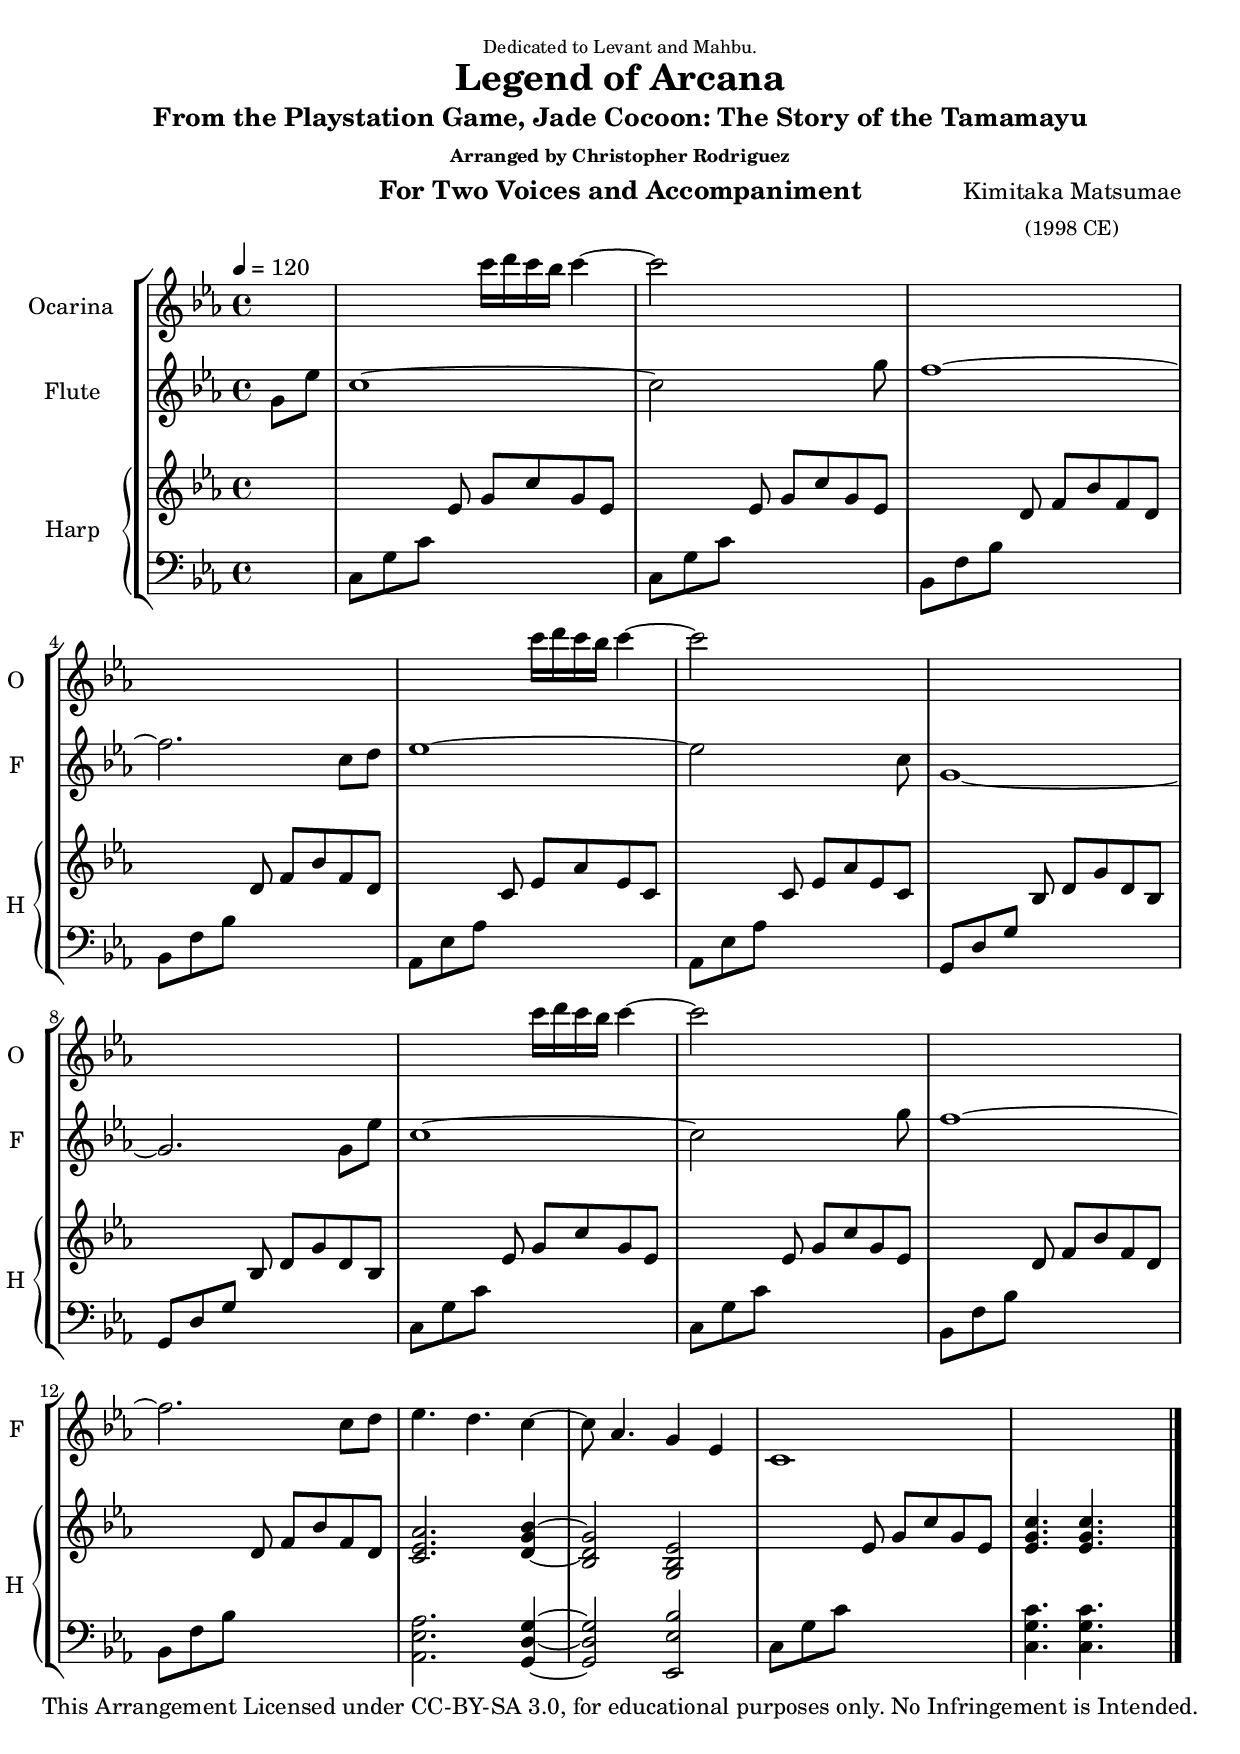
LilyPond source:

\version "2.14.2"
\header {
    dedication = \markup { \tiny "Dedicated to Levant and Mahbu." }
    title = \markup \center-column { "Legend of Arcana" }
    subtitle = "From the Playstation Game, Jade Cocoon: The Story of the Tamamayu"
    subsubtitle = \markup { \tiny "Arranged by Christopher Rodriguez" }
    composer = \markup \center-column { "Kimitaka Matsumae" \small "(1998 CE)" }       
    instrument = "For Two Voices and Accompaniment"
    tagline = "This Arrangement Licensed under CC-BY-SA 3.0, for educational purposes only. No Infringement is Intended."
}

 global = {    
       \time 4/4
       \key c \minor
       \tempo 4 = 120
}
     flute = \new Voice  {
       \global
       \set Staff.instrumentName = #"Flute "
       \set Staff.shortInstrumentName = #"F "
       \set Staff.midiInstrument = #"flute"
       g'8 ees''8 |
       c''1~ |
       c''2 s4. g''8 |
       f''1~ |
       f''2. c''8 d''8 |
       ees''1~ |
       ees''2 s4. c''8 |
       g'1~ |
       g'2. g'8 ees''8 |
       c''1~ |
       c''2 s4. g''8 |
       f''1~ |
       f''2. c''8 d''8 |
       ees''4. d''4. c''4~ |
       c''8 aes'4. g'4 ees'4 |
       c'1 |
       s1 |  
     
     }


     ocarina = \new Voice  {
       \global
       \set Staff.instrumentName = #"Ocarina "
       \set Staff.shortInstrumentName = #"O "
       \set Staff.midiInstrument = #"Ocarina"
       s4 |
       s2 c'''16 d'''16 c'''16 bes''16 c'''4~ |
       c'''2 s2 |
       s1 |
       s1 |
       s2 c'''16 d'''16 c'''16 bes''16 c'''4~ |
       c'''2 s2 |
       s1 |
       s1 |
       s2 c'''16 d'''16 c'''16 bes''16 c'''4~ |
       c'''2 s2 |
       s1 |
       s1 |
       s1 |
       s1 |
       s1 |
       }

     harpsichordtreble = \new Voice {
       \global
       \clef "treble"
       \set Staff.midiInstrument = #"orchestral harp"
       \partial 4
       s4 |
       s4. ees'8 g'8 c''8 g'8 ees'8 |
       s4. ees'8 g'8 c''8 g'8 ees'8 |
       s4. d'8 f'8 bes'8 f'8 d'8 |
       s4. d'8 f'8 bes'8 f'8 d'8 |
       s4. c'8 ees'8 aes'8 ees'8 c'8 |
       s4. c'8 ees'8 aes'8 ees'8 c'8 |
       s4. bes8 d'8 g'8 d'8 bes8 |
       s4. bes8 d'8 g'8 d'8 bes8 |
       s4. ees'8 g'8 c''8 g'8 ees'8 |
       s4. ees'8 g'8 c''8 g'8 ees'8 |
       s4. d'8 f'8 bes'8 f'8 d'8 |
       s4. d'8 f'8 bes'8 f'8 d'8 |
       <c' ees' aes'>2. <bes' d' g'>4~ |
       <bes d' g'>2 <g bes ees'>2 |
       s4. ees'8 g'8 c''8 g'8 ees'8 |
       <ees' g' c''>4. <ees' g' c''>4. s4 |
       
       \bar "|."
     }


     harpsichordbass = \new Voice {
       \global
       \clef "bass"
       \set Staff.midiInstrument = #"orchestral harp"
       \partial 4
       s4 |
       c8 g8 c'8 s2 s8 |
       c8 g8 c'8 s2 s8 |
       bes,8 f8 bes8 s2 s8 |
       bes,8 f8 bes8 s2 s8 |
       aes,8 ees8 aes8 s2 s8 |
       aes,8 ees8 aes8 s2 s8 |
       g,8 d8 g8 s2 s8 |
       g,8 d8 g8 s2 s8 |
       c8 g8 c'8 s2 s8 |
       c8 g8 c'8 s2 s8 |
       bes,8 f8 bes8 s2 s8 |
       bes,8 f8 bes8 s2 s8 |
       <aes, ees aes>2. <g, d g>4~ |
       <g, d g>2 <ees, bes ees>2 |
       c8 g8 c'8 s2 s8 |
       <c g c'>4. <c g c'>4. s4 |
       
       \bar "|."
     }

\score {
       \new StaffGroup <<
	 \new Staff << \ocarina >>
         \new Staff <<  \flute >>
	 \new PianoStaff << \harpsichordtreble \harpsichordbass
	 \set PianoStaff.instrumentName = #"Harp "
	 \set PianoStaff.shortInstrumentName = #"H ">>       
>>
       
       \layout { 
       \context { \RemoveEmptyStaffContext }
       }
       \midi { }
}